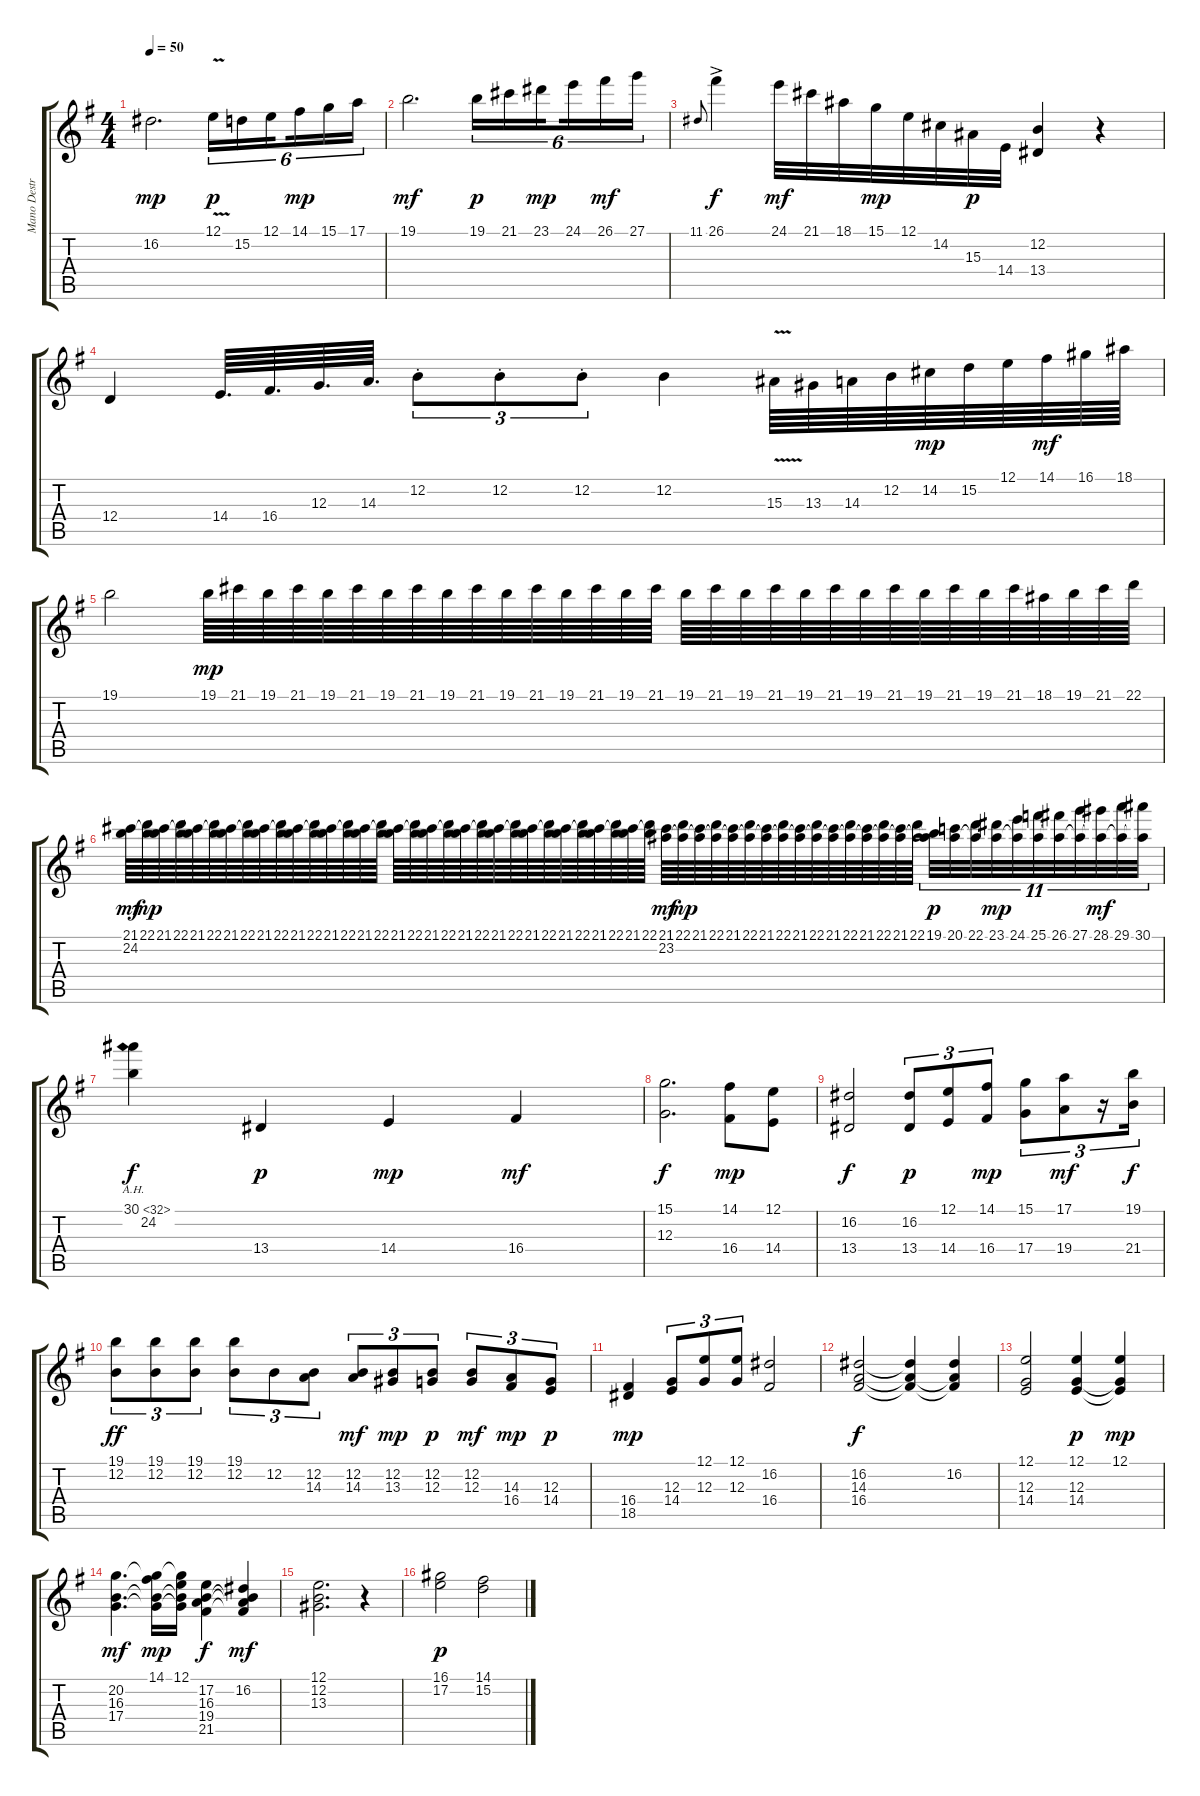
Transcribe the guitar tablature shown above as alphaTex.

\track ("Mano Destra" "Mano Destr") {instrument acousticgrandpiano}
\staff {score tabs}
\tuning (E4 B3 G3 D3 A2 E2) {hide}
\ts (4 4)
\tempo 50
\clef g2
\ks g
16.2.2{d dy mp} 12.1{v}.16{tu (6 4) dy p} 15.2.16{tu (6 4)} 12.1.16{tu (6 4) beam splitsecondary} 14.1.16{tu (6 4) dy mp} 15.1.16{tu (6 4)} 17.1.16{tu (6 4)} |
19.1.2{d dy mf} 19.1.16{tu (6 4) dy p} 21.1.16{tu (6 4)} 23.1.16{tu (6 4) dy mp beam splitsecondary} 24.1.16{tu (6 4)} 26.1.16{tu (6 4) dy mf} 27.1.16{tu (6 4)} |
11.1.8{gr onbeat} 26.1{ac}.4{dy f} 24.1.32{dy mf} 21.1.32 18.1.32 15.1.32{dy mp} 12.1.32 14.2.32 15.3.32{dy p} 14.4.32 (12.2 13.4).4 r.4 |
12.4.4 14.4.64{d} 16.4.64{d} 12.3.64{d} 14.3.64{d} 12.2{st}.8{tu (3 2)} 12.2{st}.8{tu (3 2)} 12.2{st}.8{tu (3 2)} 12.2.4 15.3{v}.64 13.3.64 14.3.64 12.2.64 14.2.64{dy mp} 15.2.64 12.1.64 14.1.64{dy mf} 16.1.64 18.1.64 |
19.1.2 19.1.64{dy mp} 21.1.64 19.1.64 21.1.64 19.1.64 21.1.64 19.1.64 21.1.64 19.1.64 21.1.64 19.1.64 21.1.64 19.1.64 21.1.64 19.1.64 21.1.64 19.1.64 21.1.64 19.1.64 21.1.64 19.1.64 21.1.64 19.1.64 21.1.64 19.1.64 21.1.64 19.1.64 21.1.64 18.1.64 19.1.64 21.1.64 22.1.64 |
(21.1 24.2).64{dy mf} (22.1 24.2{t}).64{dy mp} (21.1 24.2{t}).64 (22.1 24.2{t}).64 (21.1 24.2{t}).64 (22.1 24.2{t}).64 (21.1 24.2{t}).64 (22.1 24.2{t}).64 (21.1 24.2{t}).64 (22.1 24.2{t}).64 (21.1 24.2{t}).64 (22.1 24.2{t}).64 (21.1 24.2{t}).64 (22.1 24.2{t}).64 (21.1 24.2{t}).64 (22.1 24.2{t}).64 (21.1 24.2{t}).64 (22.1 24.2{t}).64 (21.1 24.2{t}).64 (22.1 24.2{t}).64 (21.1 24.2{t}).64 (22.1 24.2{t}).64 (21.1 24.2{t}).64 (22.1 24.2{t}).64 (21.1 24.2{t}).64 (22.1 24.2{t}).64 (21.1 24.2{t}).64 (22.1 24.2{t}).64 (21.1 24.2{t}).64 (22.1 24.2{t}).64 (21.1 24.2{t}).64 (22.1 24.2{t}).64 (21.1 23.2).64{dy mf} (22.1 23.2{t}).64{dy mp} (21.1 23.2{t}).64 (22.1 23.2{t}).64 (21.1 23.2{t}).64 (22.1 23.2{t}).64 (21.1 23.2{t}).64 (22.1 23.2{t}).64 (21.1 23.2{t}).64 (22.1 23.2{t}).64 (21.1 23.2{t}).64 (22.1 23.2{t}).64 (21.1 23.2{t}).64 (22.1 23.2{t}).64 (21.1 23.2{t}).64 (22.1 23.2{t}).64 (19.1 23.2{t}).32{tu (11 8) dy p} (20.1 23.2{t}).32{tu (11 8)} (22.1 23.2{t}).32{tu (11 8)} (23.1 23.2{t}).32{tu (11 8) dy mp} (24.1 23.2{t}).32{tu (11 8)} (25.1 23.2{t}).32{tu (11 8)} (26.1 23.2{t}).32{tu (11 8)} (27.1 23.2{t}).32{tu (11 8)} (28.1 23.2{t}).32{tu (11 8) dy mf} (29.1 23.2{t}).32{tu (11 8)} (30.1 23.2{t}).32{tu (11 8)} |
(30.1{ah 2} 24.2).4{dy f} 13.4.4{dy p} 14.4.4{dy mp} 16.4.4{dy mf} |
(15.1 12.3).2{d dy f} (14.1 16.4).8{dy mp} (12.1 14.4).8 |
(16.2 13.4).2{dy f} (16.2 13.4).8{tu (3 2) dy p} (12.1 14.4).8{tu (3 2)} (14.1 16.4).8{tu (3 2) dy mp} (15.1 17.4).8{tu (3 2)} (17.1 19.4).8{tu (3 2) dy mf} r.16{tu (3 2)} (19.1 21.4).16{tu (3 2) dy f} |
(19.1 12.2).8{tu (3 2) dy ff} (19.1 12.2).8{tu (3 2)} (19.1 12.2).8{tu (3 2)} (19.1 12.2).8{tu (3 2)} 12.2.8{tu (3 2)} (12.2 14.3).8{tu (3 2)} (12.2 14.3).8{tu (3 2) dy mf} (12.2 13.3).8{tu (3 2) dy mp} (12.2 12.3).8{tu (3 2) dy p} (12.2 12.3).8{tu (3 2) dy mf} (14.3 16.4).8{tu (3 2) dy mp} (12.3 14.4).8{tu (3 2) dy p} |
(16.4 18.5).4{dy mp} (12.3 14.4).8{tu (3 2)} (12.1 12.3).8{tu (3 2)} (12.1 12.3).8{tu (3 2)} (16.2 16.4).2 |
(16.2 14.3 16.4).2{dy f} (16.2{t} 14.3{t} 16.4{t}).4 (16.2 14.3{t} 16.4{t}).4 |
(12.1 12.3 14.4).2 (12.1 12.3 14.4).4{dy p} (12.1 12.3{t} 14.4{t}).4{dy mp} |
(20.2 16.3 17.4).4{d dy mf} (14.1 20.2{t} 16.3{t} 17.4{t}).16{dy mp} (12.1 20.2{t} 16.3{t} 17.4{t}).16 (17.2 16.3 19.4 21.5).4{dy f} (16.2 16.3{t} 19.4{t} 21.5{t}).4{dy mf} |
(12.1 12.2 13.3).2{d} r.4 |
(16.1 17.2).2{dy p} (14.1 15.2).2
